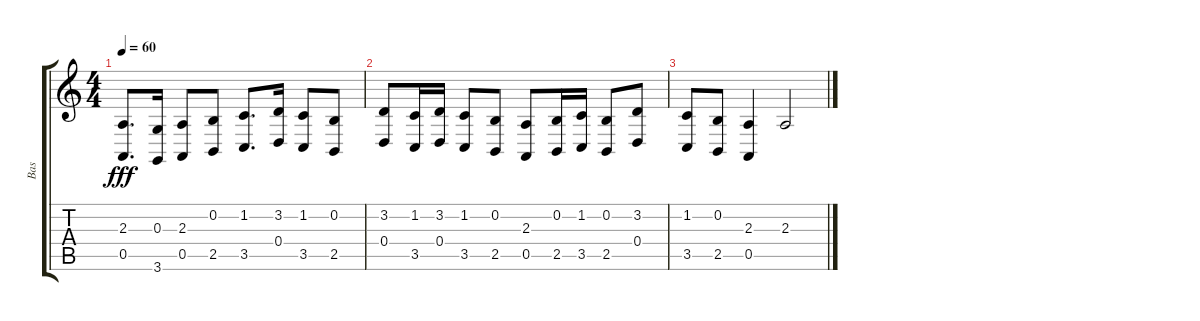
\track ("Bas" "Bas") {instrument lead6voice}
\staff {score tabs}
\tuning (E4 B3 G3 D3 A2 E2) {hide}
\ts (4 4)
\tempo 60
\clef g2
\ks c
(2.3 0.5).8{d dy fff} (0.3 3.6).16 (2.3 0.5).8 (0.2 2.5).8 (1.2 3.5).8{d} (3.2 0.4).16 (1.2 3.5).8 (0.2 2.5).8 |
(3.2 0.4).8 (1.2 3.5).16 (3.2 0.4).16 (1.2 3.5).8 (0.2 2.5).8 (2.3 0.5).8 (0.2 2.5).16 (1.2 3.5).16 (0.2 2.5).8 (3.2 0.4).8 |
(1.2 3.5).8 (0.2 2.5).8 (2.3 0.5).4 2.3.2
